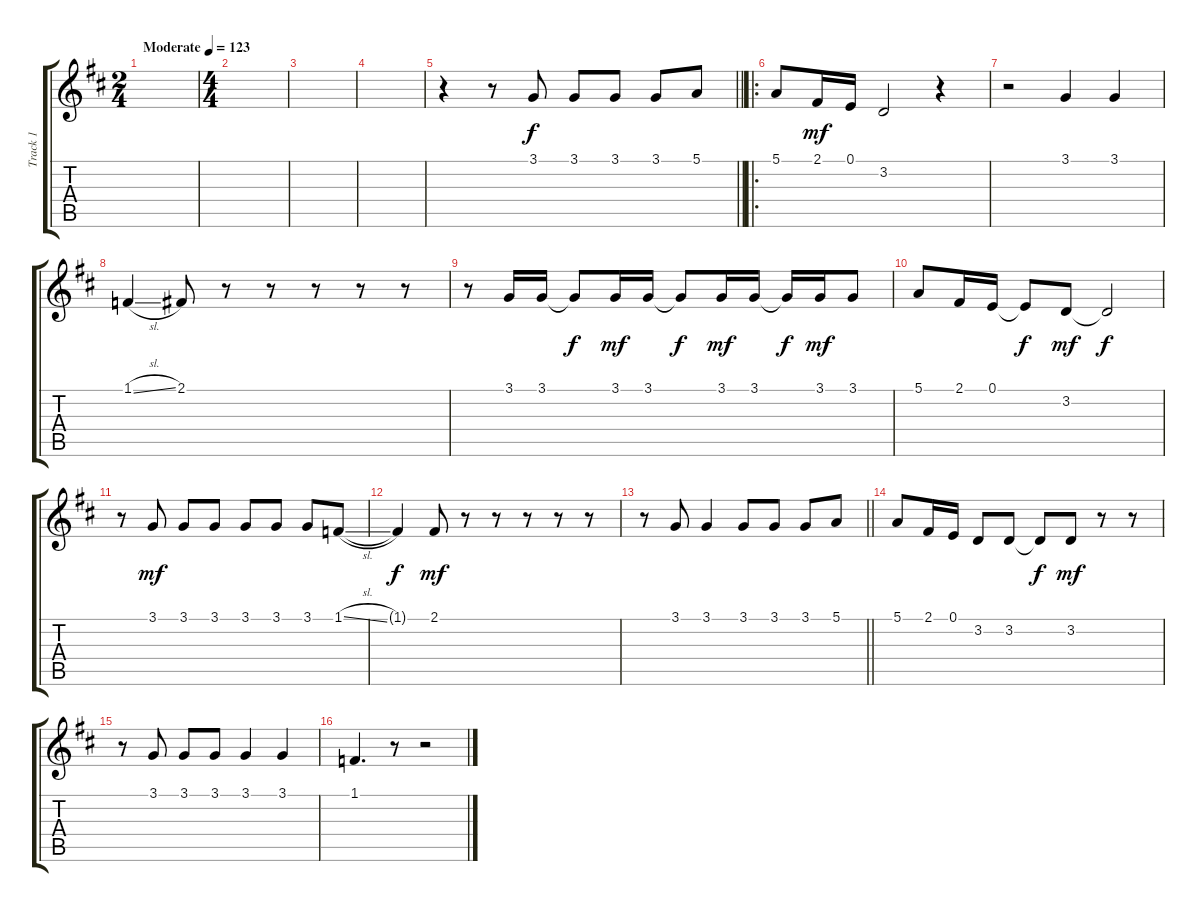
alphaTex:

\track ("Track 1" "Track 1") {instrument tenorsax}
\staff {score tabs}
\tuning (E4 B3 G3 D3 A2 E2) {hide}
\ts (2 4)
\tempo (123 "Moderate")
\clef g2
\ks d
|
\ts (4 4)
|
|
|
\barLineRight lightlight
r.4 r.8 3.1.8 3.1.8 3.1.8 3.1.8 5.1.8 |
\ro
5.1.8 2.1.16{dy mf} 0.1.16 3.2.2 r.4 |
r.2 3.1.4 3.1.4 |
1.1{sl}.4 2.1.8 r.8 r.8 r.8 r.8 r.8 |
r.8 3.1.16 3.1.16 3.1{t}.8{dy f} 3.1.16{dy mf} 3.1.16 3.1{t}.8{dy f} 3.1.16{dy mf} 3.1.16 3.1{t}.16{dy f} 3.1.16{dy mf} 3.1.8 |
5.1.8 2.1.16 0.1.16 0.1{t}.8{dy f} 3.2.8{dy mf} 3.2{t}.2{dy f} |
r.8 3.1.8{dy mf} 3.1.8 3.1.8 3.1.8 3.1.8 3.1.8 1.1{sl}.8 |
1.1{t}.4{dy f} 2.1.8{dy mf} r.8 r.8 r.8 r.8 r.8 |
\barLineRight lightlight
r.8 3.1.8 3.1.4 3.1.8 3.1.8 3.1.8 5.1.8 |
5.1.8 2.1.16 0.1.16 3.2.8 3.2.8 3.2{t}.8{dy f} 3.2.8{dy mf} r.8 r.8 |
r.8 3.1.8 3.1.8 3.1.8 3.1.4 3.1.4 |
1.1.4{d} r.8 r.2
